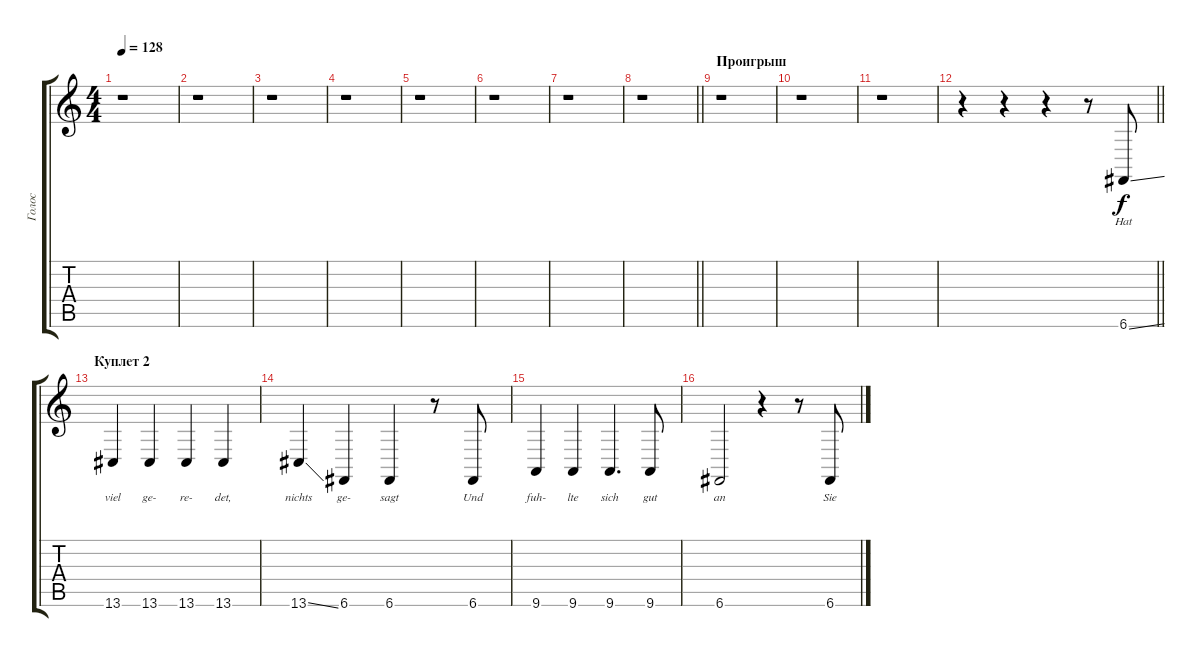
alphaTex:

\track ("Голос" "Голос") {instrument lead6voice}
\staff {score tabs}
\tuning (D4 A3 F3 C3 G2 C2) {hide}
\ts (4 4)
\tempo 128
\clef g2
\ks c
r.1{dy f} |
r.1 |
r.1 |
r.1 |
r.1 |
r.1 |
r.1 |
\barLineRight lightlight
r.1 |
\section ("" "Проигрыш")
r.1 |
r.1 |
r.1 |
\barLineRight lightlight
r.4 r.4 r.4 r.8 6.6{ss}.8{lyrics (0 "Hat") lyrics (1 "") lyrics (2 "") lyrics (3 "") lyrics (4 "")} |
\section ("" "Куплет 2")
13.6.4{lyrics (0 "viel") lyrics (1 "") lyrics (2 "") lyrics (3 "") lyrics (4 "")} 13.6.4{lyrics (0 "ge-") lyrics (1 "") lyrics (2 "") lyrics (3 "") lyrics (4 "")} 13.6.4{lyrics (0 "re-") lyrics (1 "") lyrics (2 "") lyrics (3 "") lyrics (4 "")} 13.6.4{lyrics (0 "det,") lyrics (1 "") lyrics (2 "") lyrics (3 "") lyrics (4 "")} |
13.6{ss}.4{lyrics (0 "nichts") lyrics (1 "") lyrics (2 "") lyrics (3 "") lyrics (4 "")} 6.6.4{lyrics (0 "ge-") lyrics (1 "") lyrics (2 "") lyrics (3 "") lyrics (4 "")} 6.6.4{lyrics (0 "sagt") lyrics (1 "") lyrics (2 "") lyrics (3 "") lyrics (4 "")} r.8 6.6.8{lyrics (0 "Und") lyrics (1 "") lyrics (2 "") lyrics (3 "") lyrics (4 "")} |
9.6.4{lyrics (0 "fuh-") lyrics (1 "") lyrics (2 "") lyrics (3 "") lyrics (4 "")} 9.6.4{lyrics (0 "lte") lyrics (1 "") lyrics (2 "") lyrics (3 "") lyrics (4 "")} 9.6.4{d lyrics (0 "sich") lyrics (1 "") lyrics (2 "") lyrics (3 "") lyrics (4 "")} 9.6.8{lyrics (0 "gut") lyrics (1 "") lyrics (2 "") lyrics (3 "") lyrics (4 "")} |
6.6.2{lyrics (0 "an") lyrics (1 "") lyrics (2 "") lyrics (3 "") lyrics (4 "")} r.4 r.8 6.6.8{lyrics (0 "Sie") lyrics (1 "") lyrics (2 "") lyrics (3 "") lyrics (4 "")}
